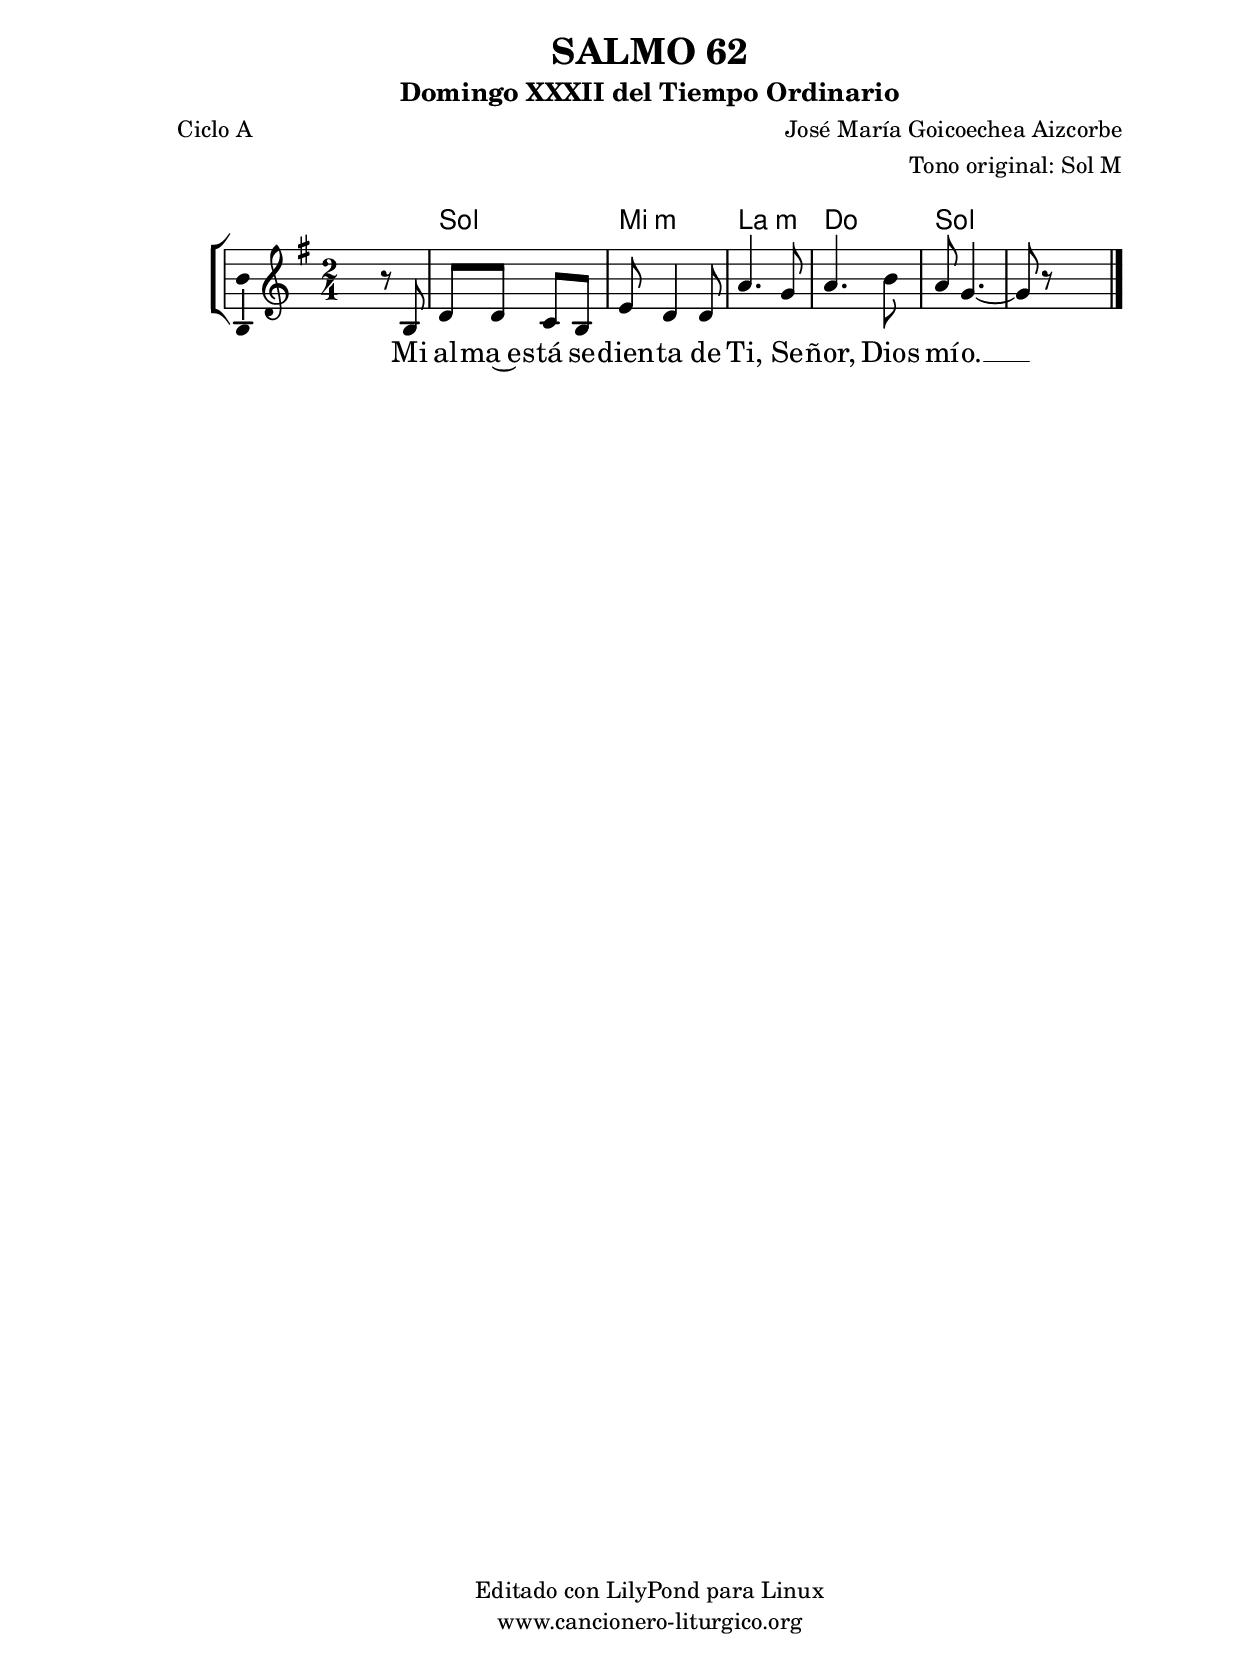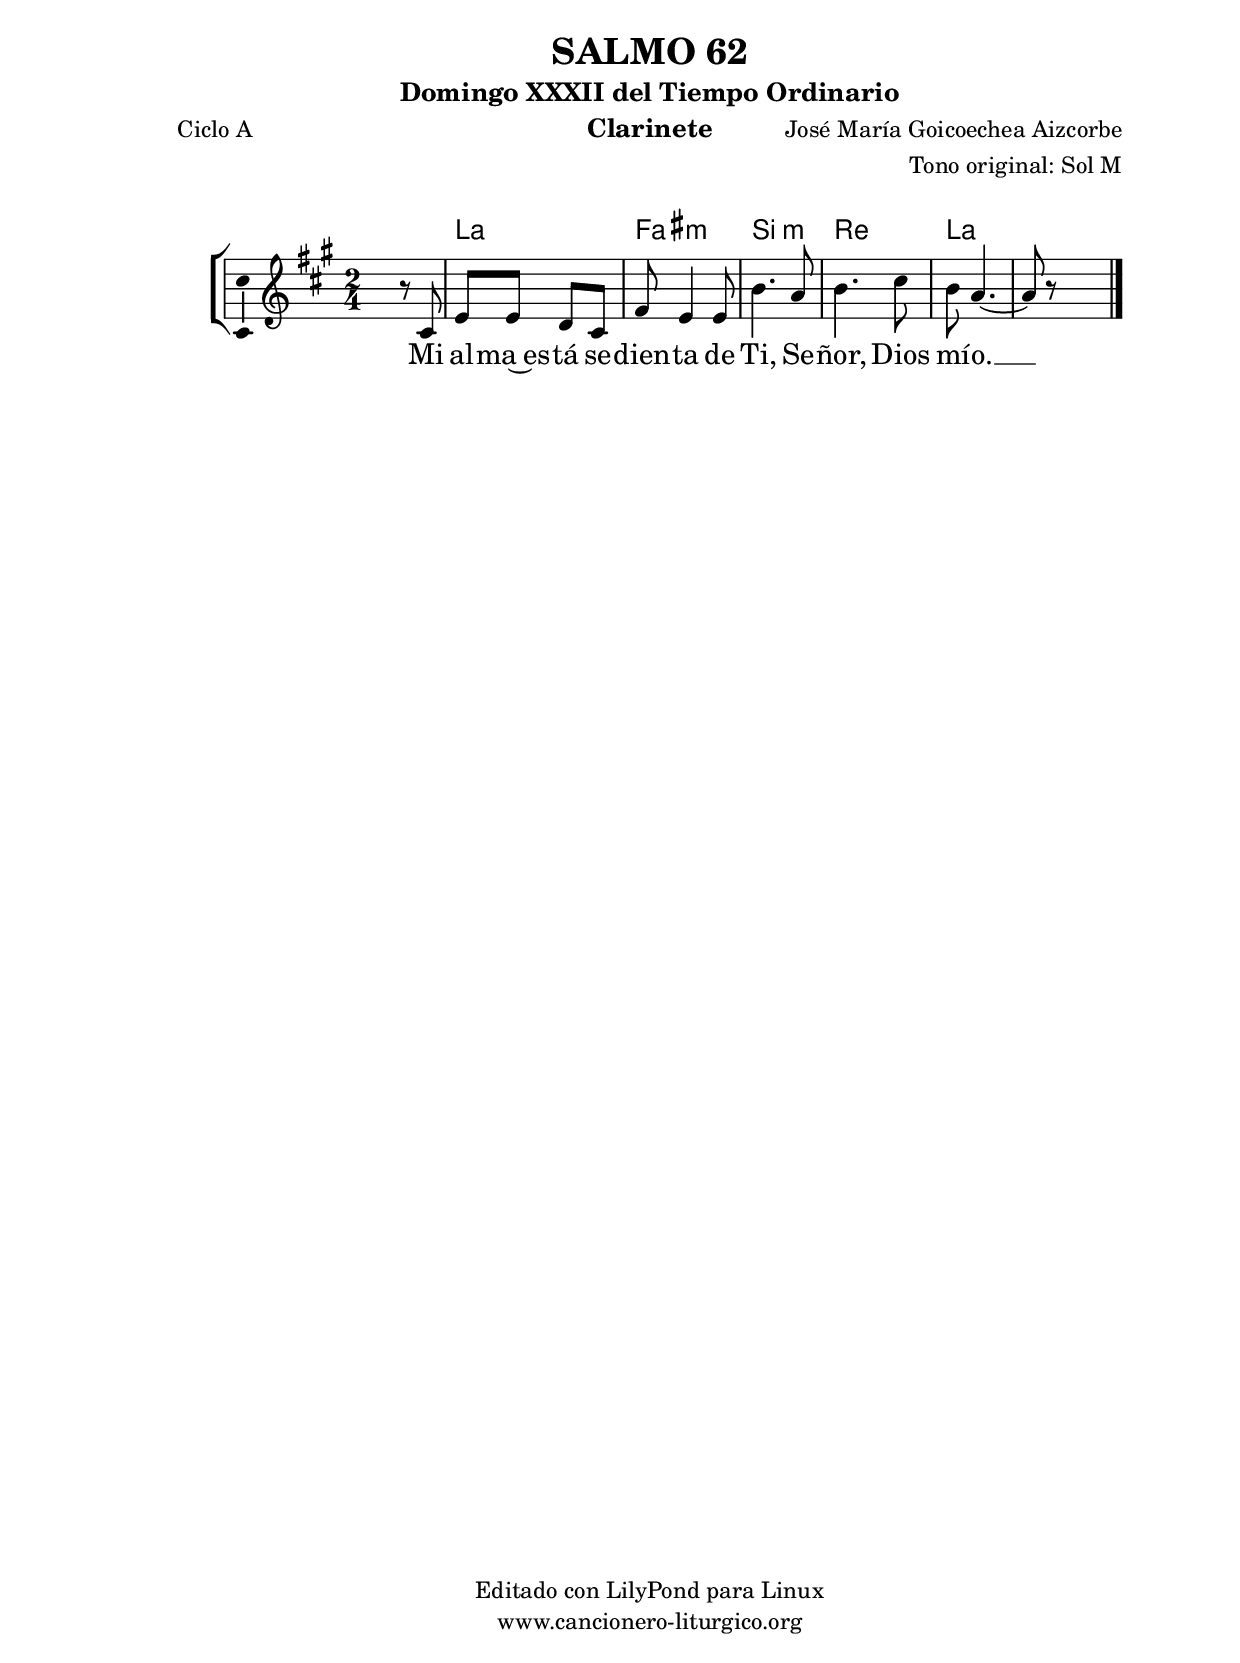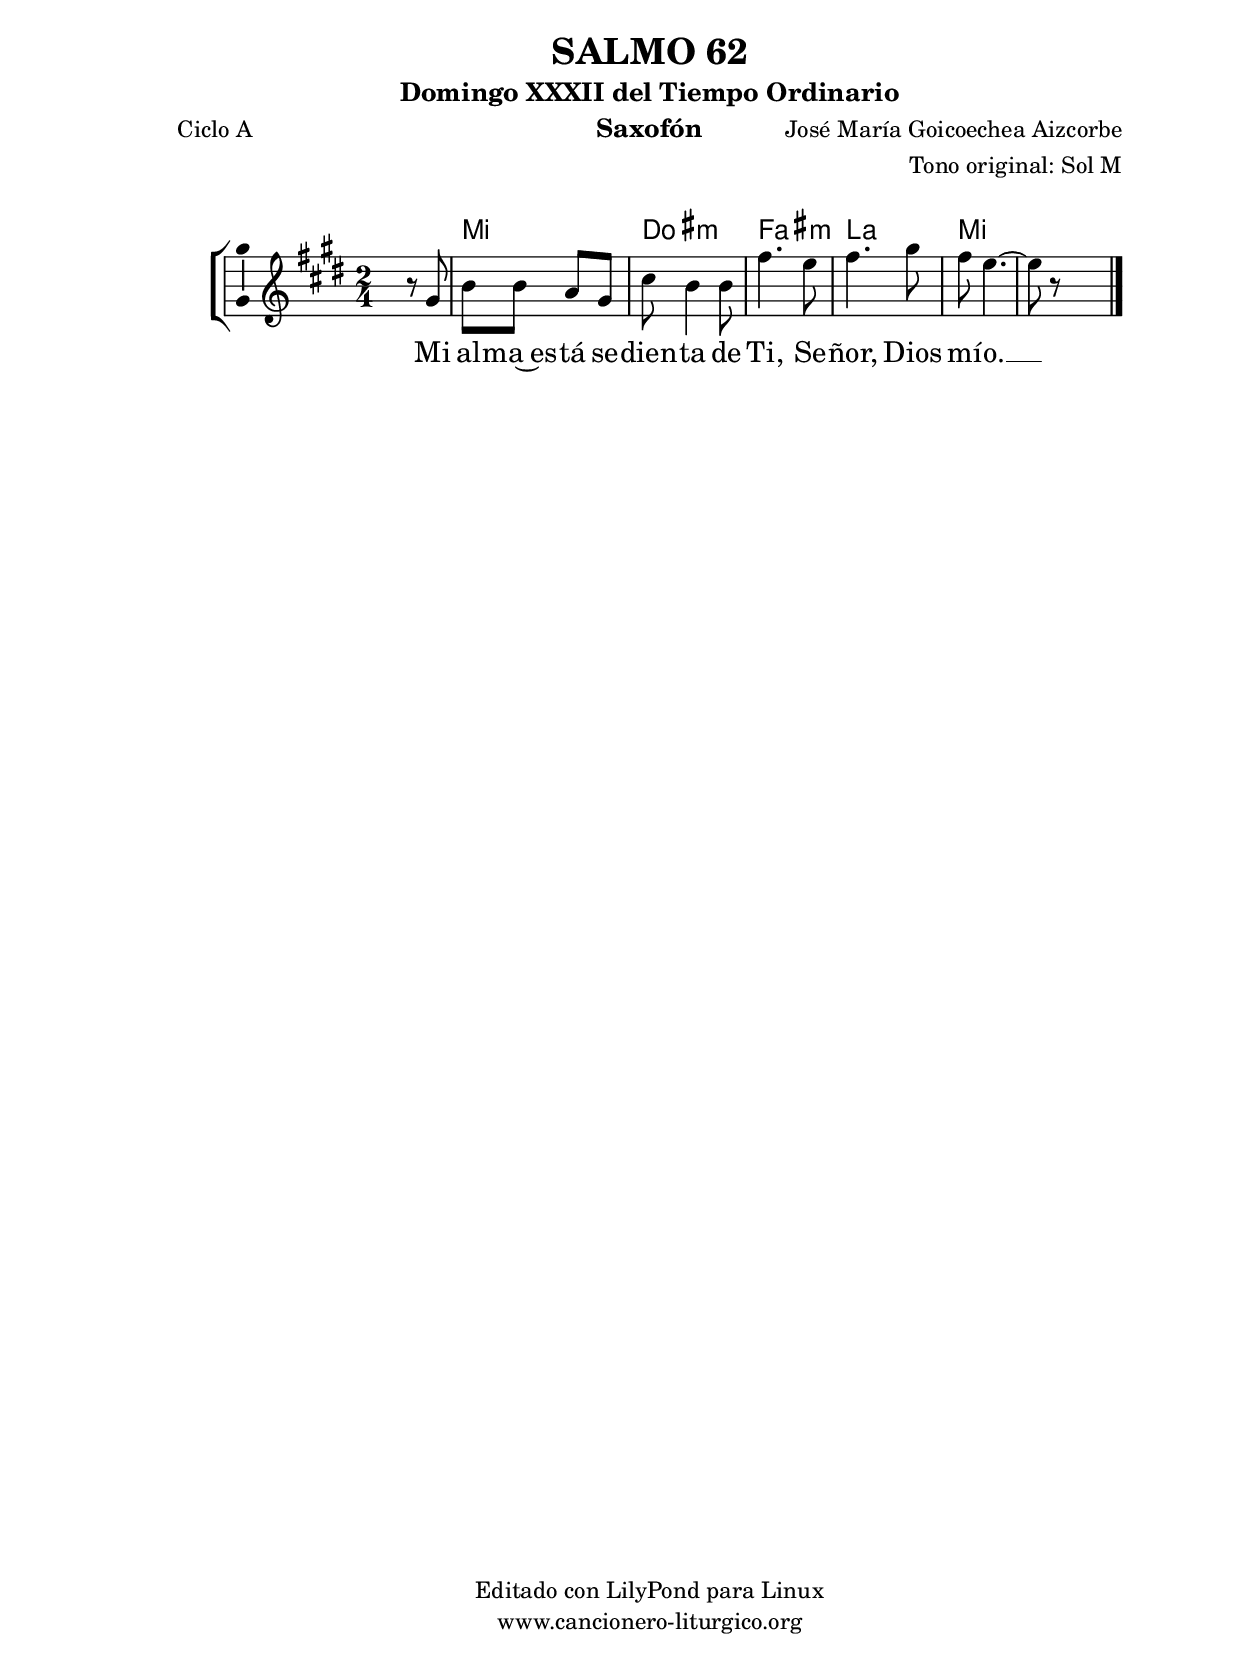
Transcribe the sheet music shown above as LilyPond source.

%
%para convertir .midi en .wav:
%timidity filename.midi -Ow -o finename.wav
%
%
%Para convertir de .wav a .mp3:
%lame -h -m j filename.wav
%
%
%para escuchar el midi:
%timidity nombrefichero.midi
%


%versión de lilypond para la que se ha escrito esta partitura:
\version "2.16.0"

	%Tamaño papel
	#(set-default-paper-size "a4")
	%Tamaño partitura
	#(set-global-staff-size 20)
	%No responde al pulsar sobre una nota
	#(ly:set-option 'point-and-click #f)

%parámetros del encabezamiento:
\header {
	title = "SALMO 62"
	subtitle = "Domingo XXXII del Tiempo Ordinario"
	composer = "José María Goicoechea Aizcorbe"
	poet = "Ciclo A"
	meter = ""
	arranger = "Tono original: Sol M"
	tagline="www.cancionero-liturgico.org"
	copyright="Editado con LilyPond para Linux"
	tiempo = "Ordinario"
	usos = "Salmo"
	letra = "Mi alma está sedienta de Ti, Señor, Dios mío."
	}

%parámetros asociados al papel:
\paper  {
	oddHeaderMarkup = \markup {\fill-line { \on-the-fly #not-first-page \fromproperty #'header:title \on-the-fly #not-first-page \fromproperty #'header:composer }}
	evenHeaderMarkup = \markup {\fill-line { \fromproperty #'header:composer \fromproperty #'header:title }}
	#(set-paper-size "a4")
	print-page-number = ##f
	first-page-number = 1
	print-first-page-number = ##f
%	head-separation = 3.0 \cm
	top-margin = 2.0 \cm
	bottom-margin = 0.5\cm
%%%	bottom-margin = -1.0\cm
	left-margin = 3.0 \cm
	line-width = 16.0 \cm 
	indent = 8\mm
	interscoreline = 2.\mm
	between-system-space = 15\mm
%	para que las partituras no llenen la hoja:
	ragged-bottom = ##t
%	idem para la última hoja:
	ragged-last-bottom = ##f
%	para que las partituras llenen el ancho del papel:
	ragged-last = ##f
	after-title-space = 2.5 \cm
%page-count=1
%system-count=8

	%Flexible Vertical Spacing
%	markup-markup-spacing =
%	#'((basic-distance . 15) (minimum-distance . 15) (padding . 3))
	markup-system-spacing =
	#'((basic-distance . 15) (minimum-distance . 15) (padding . 3))
	system-system-spacing =
	#'((basic-distance . 15) (minimum-distance . 15) (padding . 3))
	score-system-spacing =
	#'((basic-distance . 15) (minimum-distance . 15) (padding . 5))
%	top-system-spacing = % header
%	#'((basic-distance . 8) (minimum-distance . 0) (padding . 3))
%	top-markup-spacing =
%	#'((basic-distance . 20) (minimum-distance . 20) (padding . 3))
	last-bottom-spacing = % footer
	#'((basic-distance . 5) (minimum-distance . 5) (padding . 3))
%	score-markup-spacing =
%	#'((basic-distance . 16) (minimum-distance . 13) (padding . 3))

	}


%parámetros que afectan a toda la partitura:
global =  {
	%clave de sol (G):
	\clef G
	%armadura:
%	\transpose f a
	\key g \major
	\tempo 4=80
	\set Score.tempoHideNote = ##t
	}


acordes = {
	\italianChords
	\chordmode {
%	\transpose f a
{

s2
g2 e:m a:m c g g

	}
	}
}

melodia = 
%	\transpose f a
{
	\relative c'{
	\time 2/4

s4 r8 b8
d8 d c b
e8 d4 d8
a'4. g8
a4. b8
a8 g4.~
g8 r8 s4

	\bar "|."
	}
	}


texto = \lyricmode {
Mi al -- ma~es -- tá se -- dien -- ta de Ti,
Se -- ñor, Dios mí -- o. __
	}


acordesStaff = \context ChordNames = acordesStaff <<
	\set chordChanges = ##t
	\acordes
	>>


vozStaff = \context Voice = vozStaff
\with {\consists "Ambitus_engraver"}
<<
%	\set Staff.instrumentName = ""
%	\set Staff.shortInstrumentName = ""
%	\set Staff.midiInstrument = #"clarinet"
%	\set Staff.midiInstrument = #"cello"
%	\set Staff.midiInstrument = #"flute"
	\set Staff.midiInstrument = #"electric guitar (jazz)"
%	\set Staff.midiInstrument = #"english horn"
%	\set Staff.midiInstrument = #"violin"
%	\set Staff.midiInstrument = #"glockenspiel"
	\set Staff.midiMinimumVolume = #0.7
	\set Staff.midiMaximumVolume = #0.9
	\global
	\melodia
	>>


textoStaff = \context Lyrics = textoStaff <<
	\lyricsto vozStaff \texto
	>>

\book {
	\score {
		\context ChoirStaff {
			\override StaffGroup.SystemStartBracket #'collapse-height = #1
			\override Score.SystemStartBar #'collapse-height = #1
			<<
			\acordesStaff
			\vozStaff
			\textoStaff
			>>
			}
		\layout {
	    		\context {
				\Lyrics
				\override LyricText #'font-size = #2
				}
	   		 \context {
				\Score
				%fontSize = #3
				\override StaffSymbol #'staff-space = #(magstep +3)
				%\override Beam #'thickness = #0.55
				%\override SpacingSpanner #'spacing-increment = #1.0
				%\override Slur #'height-limit = #1.5
				}
			}
		}
	\score {
		\unfoldRepeats
		\context ChoirStaff {
			<<
			\acordesStaff
			\vozStaff
			>>
			}
		\midi {
	  		\context {
	  			\Score
				tempoWholesPerMinute = #(ly:make-moment 70 4)
				}
			}
		}
	}

%Partitura para clarinete
#(define output-suffix "C")
\book {
	\header{
		instrument = "Clarinete"
		}
	\score {
		\context ChoirStaff {
			\override StaffGroup.SystemStartBracket #'collapse-height = #1
			\override Score.SystemStartBar #'collapse-height = #1
\transpose c d
			<<
			\acordesStaff
			\vozStaff
			\textoStaff
			>>
			}
		\layout {
	    		\context {
				\Lyrics
				\override LyricText #'font-size = #2
				}
	   		 \context {
				\Score
				%fontSize = #3
				\override StaffSymbol #'staff-space = #(magstep +3)
				%\override Beam #'thickness = #0.55
				%\override SpacingSpanner #'spacing-increment = #1.0
				%\override Slur #'height-limit = #1.5
				}
			}
		}
	}

%Partitura para saxofón
#(define output-suffix "S")
\book {
	\header{
		instrument = "Saxofón"
		}
	\score {
		\context ChoirStaff {
			\override StaffGroup.SystemStartBracket #'collapse-height = #1
			\override Score.SystemStartBar #'collapse-height = #1
\transpose c a
			<<
			\acordesStaff
			\vozStaff
			\textoStaff
			>>
			}
		\layout {
	    		\context {
				\Lyrics
				\override LyricText #'font-size = #2
				}
	   		 \context {
				\Score
				%fontSize = #3
				\override StaffSymbol #'staff-space = #(magstep +3)
				%\override Beam #'thickness = #0.55
				%\override SpacingSpanner #'spacing-increment = #1.0
				%\override Slur #'height-limit = #1.5
				}
			}
		}
	}

